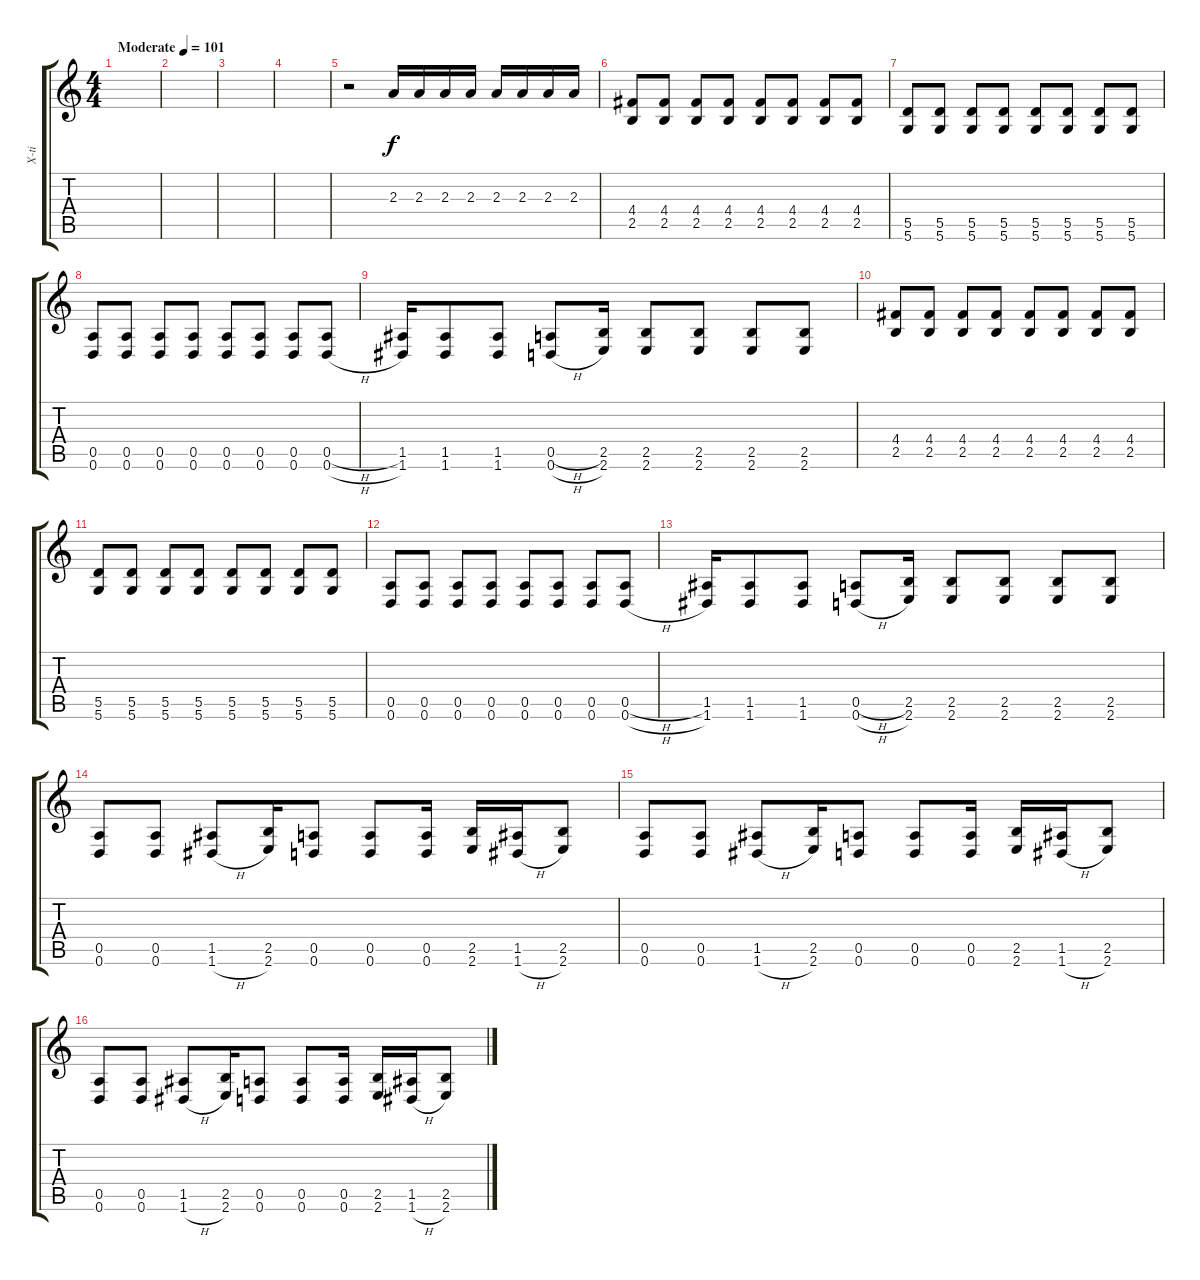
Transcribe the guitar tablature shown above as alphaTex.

\track ("X-ti" "X-ti") {instrument distortionguitar}
\staff {score tabs}
\tuning (E4 B3 G3 D3 A2 D2) {hide}
\ts (4 4)
\tempo (101 "Moderate")
\clef g2
\ks c
|
|
|
|
r.2 2.3.16 2.3.16 2.3.16 2.3.16 2.3.16 2.3.16 2.3.16 2.3.16 |
(4.4 2.5).8 (4.4 2.5).8 (4.4 2.5).8 (4.4 2.5).8 (4.4 2.5).8 (4.4 2.5).8 (4.4 2.5).8 (4.4 2.5).8 |
(5.5 5.6).8 (5.5 5.6).8 (5.5 5.6).8 (5.5 5.6).8 (5.5 5.6).8 (5.5 5.6).8 (5.5 5.6).8 (5.5 5.6).8 |
(0.5 0.6).8 (0.5 0.6).8 (0.5 0.6).8 (0.5 0.6).8 (0.5 0.6).8 (0.5 0.6).8 (0.5 0.6).8 (0.5{h} 0.6{h}).8 |
(1.5 1.6).16 (1.5 1.6).8 (1.5 1.6).8 (0.5{h} 0.6{h}).8 (2.5 2.6).16 (2.5 2.6).8 (2.5 2.6).8 (2.5 2.6).8 (2.5 2.6).8 |
(4.4 2.5).8 (4.4 2.5).8 (4.4 2.5).8 (4.4 2.5).8 (4.4 2.5).8 (4.4 2.5).8 (4.4 2.5).8 (4.4 2.5).8 |
(5.5 5.6).8 (5.5 5.6).8 (5.5 5.6).8 (5.5 5.6).8 (5.5 5.6).8 (5.5 5.6).8 (5.5 5.6).8 (5.5 5.6).8 |
(0.5 0.6).8 (0.5 0.6).8 (0.5 0.6).8 (0.5 0.6).8 (0.5 0.6).8 (0.5 0.6).8 (0.5 0.6).8 (0.5{h} 0.6{h}).8 |
(1.5 1.6).16 (1.5 1.6).8 (1.5 1.6).8 (0.5{h} 0.6{h}).8 (2.5 2.6).16 (2.5 2.6).8 (2.5 2.6).8 (2.5 2.6).8 (2.5 2.6).8 |
(0.5 0.6).8 (0.5 0.6).8 (1.5 1.6{h}).8 (2.5 2.6).16 (0.5 0.6).8 (0.5 0.6).8 (0.5 0.6).16 (2.5 2.6).16 (1.5 1.6{h}).16 (2.5 2.6).8 |
(0.5 0.6).8 (0.5 0.6).8 (1.5 1.6{h}).8 (2.5 2.6).16 (0.5 0.6).8 (0.5 0.6).8 (0.5 0.6).16 (2.5 2.6).16 (1.5 1.6{h}).16 (2.5 2.6).8 |
(0.5 0.6).8 (0.5 0.6).8 (1.5 1.6{h}).8 (2.5 2.6).16 (0.5 0.6).8 (0.5 0.6).8 (0.5 0.6).16 (2.5 2.6).16 (1.5 1.6{h}).16 (2.5 2.6).8
